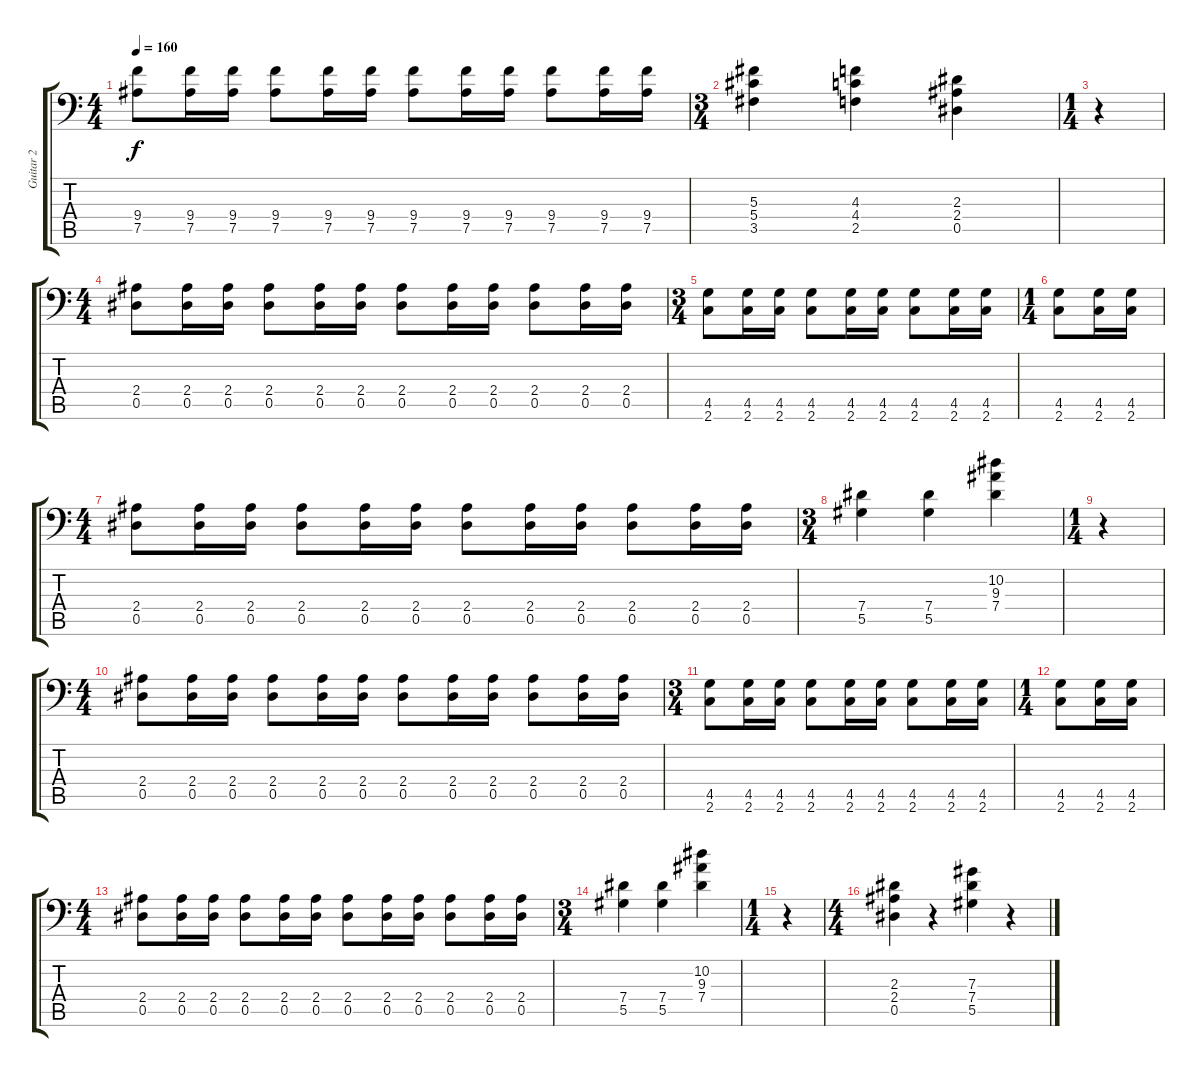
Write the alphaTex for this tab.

\track ("Guitar 2" "Guitar 2") {instrument distortionguitar}
\staff {score tabs}
\tuning (Bb3 F3 Db3 Ab2 Eb2 Bb1) {hide}
\ts (4 4)
\tempo 160
\clef f4
\ks c
(9.4 7.5).8{dy f} (9.4 7.5).16 (9.4 7.5).16 (9.4 7.5).8 (9.4 7.5).16 (9.4 7.5).16 (9.4 7.5).8 (9.4 7.5).16 (9.4 7.5).16 (9.4 7.5).8 (9.4 7.5).16 (9.4 7.5).16 |
\ts (3 4)
(5.3 5.4 3.5).4 (4.3 4.4 2.5).4 (2.3 2.4 0.5).4 |
\ts (1 4)
r.4 |
\ts (4 4)
(2.4 0.5).8 (2.4 0.5).16 (2.4 0.5).16 (2.4 0.5).8 (2.4 0.5).16 (2.4 0.5).16 (2.4 0.5).8 (2.4 0.5).16 (2.4 0.5).16 (2.4 0.5).8 (2.4 0.5).16 (2.4 0.5).16 |
\ts (3 4)
(4.5 2.6).8 (4.5 2.6).16 (4.5 2.6).16 (4.5 2.6).8 (4.5 2.6).16 (4.5 2.6).16 (4.5 2.6).8 (4.5 2.6).16 (4.5 2.6).16 |
\ts (1 4)
(4.5 2.6).8 (4.5 2.6).16 (4.5 2.6).16 |
\ts (4 4)
(2.4 0.5).8 (2.4 0.5).16 (2.4 0.5).16 (2.4 0.5).8 (2.4 0.5).16 (2.4 0.5).16 (2.4 0.5).8 (2.4 0.5).16 (2.4 0.5).16 (2.4 0.5).8 (2.4 0.5).16 (2.4 0.5).16 |
\ts (3 4)
(7.4 5.5).4 (7.4 5.5).4 (10.2 9.3 7.4).4 |
\ts (1 4)
r.4 |
\ts (4 4)
(2.4 0.5).8 (2.4 0.5).16 (2.4 0.5).16 (2.4 0.5).8 (2.4 0.5).16 (2.4 0.5).16 (2.4 0.5).8 (2.4 0.5).16 (2.4 0.5).16 (2.4 0.5).8 (2.4 0.5).16 (2.4 0.5).16 |
\ts (3 4)
(4.5 2.6).8 (4.5 2.6).16 (4.5 2.6).16 (4.5 2.6).8 (4.5 2.6).16 (4.5 2.6).16 (4.5 2.6).8 (4.5 2.6).16 (4.5 2.6).16 |
\ts (1 4)
(4.5 2.6).8 (4.5 2.6).16 (4.5 2.6).16 |
\ts (4 4)
(2.4 0.5).8 (2.4 0.5).16 (2.4 0.5).16 (2.4 0.5).8 (2.4 0.5).16 (2.4 0.5).16 (2.4 0.5).8 (2.4 0.5).16 (2.4 0.5).16 (2.4 0.5).8 (2.4 0.5).16 (2.4 0.5).16 |
\ts (3 4)
(7.4 5.5).4 (7.4 5.5).4 (10.2 9.3 7.4).4 |
\ts (1 4)
r.4 |
\ts (4 4)
(2.3 2.4 0.5).4 r.4 (7.3 7.4 5.5).4 r.4
